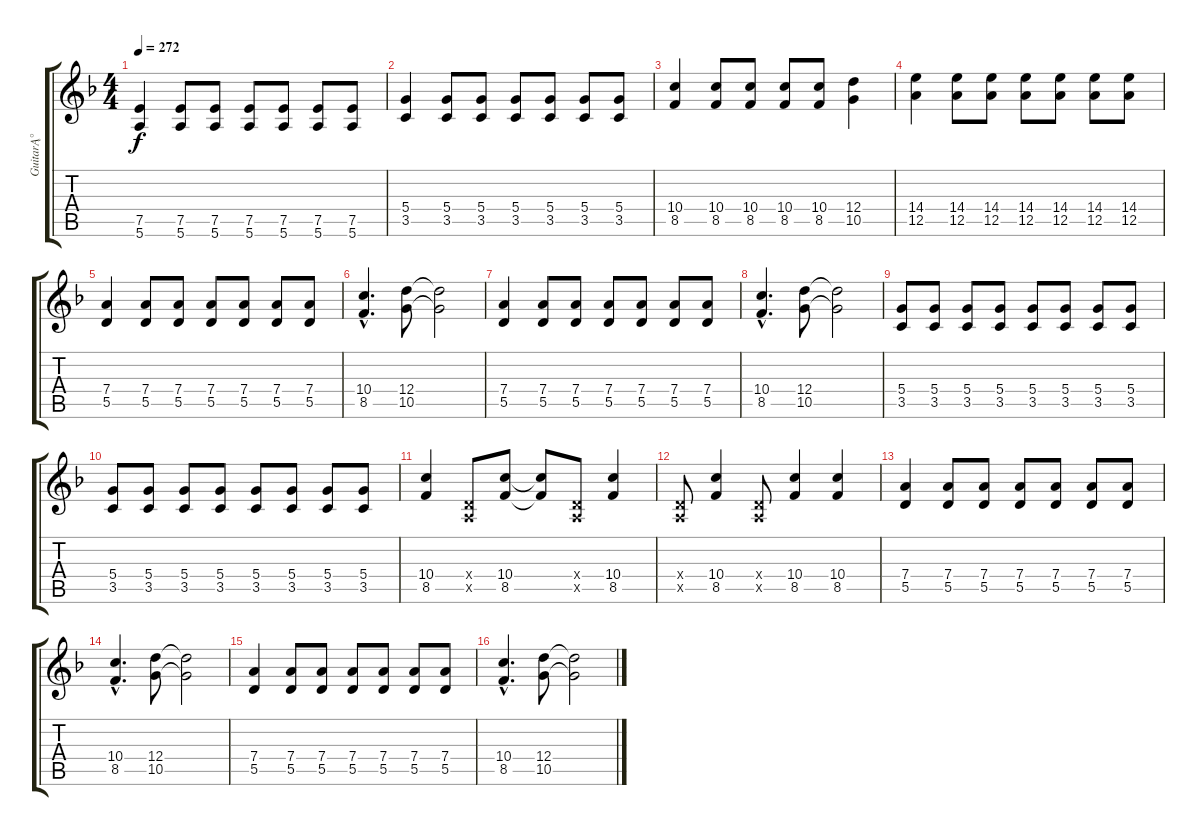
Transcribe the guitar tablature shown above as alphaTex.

\track ("GuitarĄ°" "GuitarĄ°") {instrument distortionguitar}
\staff {score tabs}
\tuning (E4 B3 G3 D3 A2 E2) {hide}
\ts (4 4)
\tempo 272
\clef g2
\ks f
(7.5 5.6).4{dy f} (7.5 5.6).8 (7.5 5.6).8 (7.5 5.6).8 (7.5 5.6).8 (7.5 5.6).8 (7.5 5.6).8 |
(5.4 3.5).4 (5.4 3.5).8 (5.4 3.5).8 (5.4 3.5).8 (5.4 3.5).8 (5.4 3.5).8 (5.4 3.5).8 |
(10.4 8.5).4 (10.4 8.5).8 (10.4 8.5).8 (10.4 8.5).8 (10.4 8.5).8 (12.4 10.5).4 |
(14.4 12.5).4 (14.4 12.5).8 (14.4 12.5).8 (14.4 12.5).8 (14.4 12.5).8 (14.4 12.5).8 (14.4 12.5).8 |
(7.4 5.5).4 (7.4 5.5).8 (7.4 5.5).8 (7.4 5.5).8 (7.4 5.5).8 (7.4 5.5).8 (7.4 5.5).8 |
(10.4{hac} 8.5{hac}).4{d} (12.4 10.5).8 (12.4{t} 10.5{t}).2 |
(7.4 5.5).4 (7.4 5.5).8 (7.4 5.5).8 (7.4 5.5).8 (7.4 5.5).8 (7.4 5.5).8 (7.4 5.5).8 |
(10.4{hac} 8.5{hac}).4{d} (12.4 10.5).8 (12.4{t} 10.5{t}).2 |
(5.4 3.5).8 (5.4 3.5).8 (5.4 3.5).8 (5.4 3.5).8 (5.4 3.5).8 (5.4 3.5).8 (5.4 3.5).8 (5.4 3.5).8 |
(5.4 3.5).8 (5.4 3.5).8 (5.4 3.5).8 (5.4 3.5).8 (5.4 3.5).8 (5.4 3.5).8 (5.4 3.5).8 (5.4 3.5).8 |
(10.4 8.5).4 (0.4{x} 0.5{x}).8 (10.4 8.5).8 (10.4{t} 8.5{t}).8 (0.4{x} 0.5{x}).8 (10.4 8.5).4 |
(0.4{x} 0.5{x}).8 (10.4 8.5).4 (0.4{x} 0.5{x}).8 (10.4 8.5).4 (10.4 8.5).4 |
(7.4 5.5).4 (7.4 5.5).8 (7.4 5.5).8 (7.4 5.5).8 (7.4 5.5).8 (7.4 5.5).8 (7.4 5.5).8 |
(10.4{hac} 8.5{hac}).4{d} (12.4 10.5).8 (12.4{t} 10.5{t}).2 |
(7.4 5.5).4 (7.4 5.5).8 (7.4 5.5).8 (7.4 5.5).8 (7.4 5.5).8 (7.4 5.5).8 (7.4 5.5).8 |
(10.4{hac} 8.5{hac}).4{d} (12.4 10.5).8 (12.4{t} 10.5{t}).2
